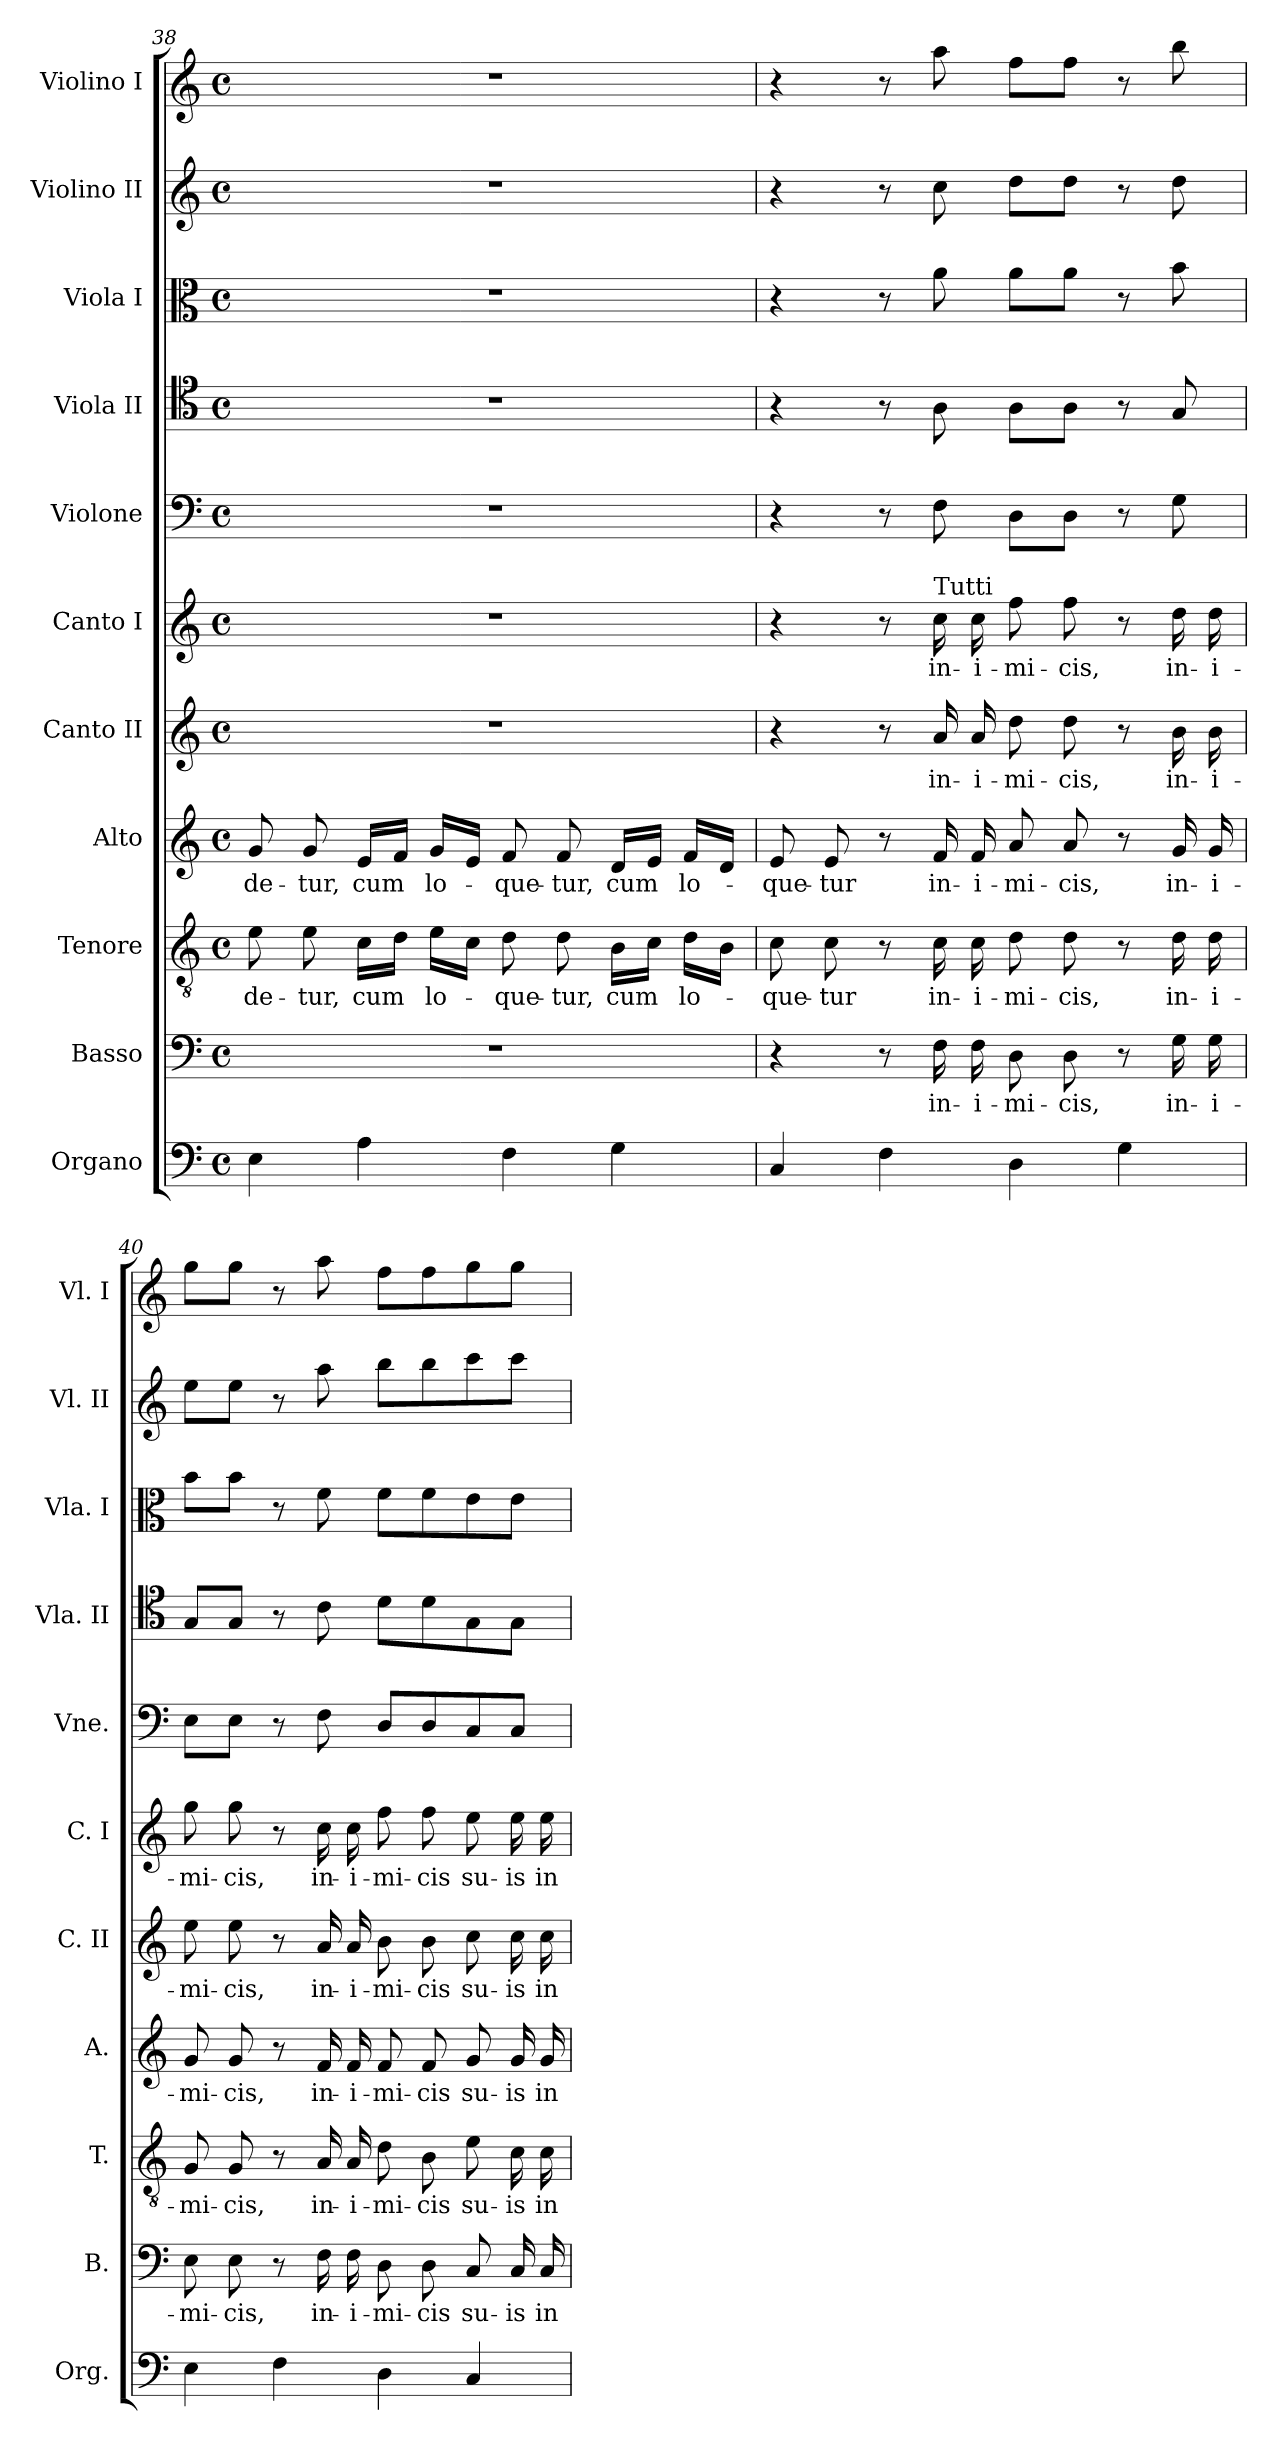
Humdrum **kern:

**kern	**kern	**text	**kern	**text	**kern	**text	**kern	**text	**kern	**text	**kern	**kern	**kern	**kern	**kern
*part11	*part10	*part10	*part9	*part9	*part8	*part8	*part7	*part7	*part6	*part6	*part5	*part4	*part3	*part2	*part1
*staff11	*staff10	*staff10	*staff9	*staff9	*staff8	*staff8	*staff7	*staff7	*staff6	*staff6	*staff5	*staff4	*staff3	*staff2	*staff1
*I"Organo	*I"Basso	*	*I"Tenore	*	*I"Alto	*	*I"Canto II	*	*I"Canto I	*	*I"Violone	*I"Viola II	*I"Viola I	*I"Violino II	*I"Violino I
*I'Org.	*I'B.	*	*I'T.	*	*I'A.	*	*I'C. II	*	*I'C. I	*	*I'Vne.	*I'Vla. II	*I'Vla. I	*I'Vl. II	*I'Vl. I
*clefF4	*clefF4	*	*clefGv2	*	*clefG2	*	*clefG2	*	*clefG2	*	*clefF4	*clefC4	*clefC3	*clefG2	*clefG2
*	*	*	*ITrd7c12	*	*	*	*	*	*	*	*	*	*	*	*
*k[]	*k[]	*	*k[]	*	*k[]	*	*k[]	*	*k[]	*	*k[]	*k[]	*k[]	*k[]	*k[]
*C:	*C:	*	*C:	*	*C:	*	*C:	*	*C:	*	*C:	*C:	*C:	*C:	*C:
*M4/4	*M4/4	*	*M4/4	*	*M4/4	*	*M4/4	*	*M4/4	*	*M4/4	*M4/4	*M4/4	*M4/4	*M4/4
*met(c)	*met(c)	*	*met(c)	*	*met(c)	*	*met(c)	*	*met(c)	*	*met(c)	*met(c)	*met(c)	*met(c)	*met(c)
=38	=38	=38	=38	=38	=38	=38	=38	=38	=38	=38	=38	=38	=38	=38	=38
!	!	!	!	!LO:LY:b:color=#000000	!	!	!	!	!	!	!	!	!	!	!
!	!	!	!	!	!	!LO:LY:b:color=#000000	!	!	!	!	!	!	!	!	!
4Ei\	1r	.	8Ei\	-de-	8gi/	-de-	1r	.	1r	.	1r	1r	1r	1r	1r
!	!	!	!	!LO:LY:b:color=#000000	!	!	!	!	!	!	!	!	!	!	!
!	!	!	!	!	!	!LO:LY:b:color=#000000	!	!	!	!	!	!	!	!	!
.	.	.	8Ei\	-tur,	8gi/	-tur,	.	.	.	.	.	.	.	.	.
!	!	!	!	!LO:LY:b:color=#000000	!	!	!	!	!	!	!	!	!	!	!
!	!	!	!	!	!	!LO:LY:b:color=#000000	!	!	!	!	!	!	!	!	!
4Ai\	.	.	16Ci\LL	cum	16ei/LL	cum	.	.	.	.	.	.	.	.	.
.	.	.	16Di\JJ	.	16fi/JJ	.	.	.	.	.	.	.	.	.	.
!	!	!	!	!LO:LY:b:color=#000000	!	!	!	!	!	!	!	!	!	!	!
!	!	!	!	!	!	!LO:LY:b:color=#000000	!	!	!	!	!	!	!	!	!
.	.	.	16Ei\LL	lo-	16gi/LL	lo-	.	.	.	.	.	.	.	.	.
.	.	.	16Ci\JJ	.	16ei/JJ	.	.	.	.	.	.	.	.	.	.
!	!	!	!	!LO:LY:b:color=#000000	!	!	!	!	!	!	!	!	!	!	!
!	!	!	!	!	!	!LO:LY:b:color=#000000	!	!	!	!	!	!	!	!	!
4Fi\	.	.	8Di\	-que-	8fi/	-que-	.	.	.	.	.	.	.	.	.
!	!	!	!	!LO:LY:b:color=#000000	!	!	!	!	!	!	!	!	!	!	!
!	!	!	!	!	!	!LO:LY:b:color=#000000	!	!	!	!	!	!	!	!	!
.	.	.	8Di\	-tur,	8fi/	-tur,	.	.	.	.	.	.	.	.	.
!	!	!	!	!LO:LY:b:color=#000000	!	!	!	!	!	!	!	!	!	!	!
!	!	!	!	!	!	!LO:LY:b:color=#000000	!	!	!	!	!	!	!	!	!
4Gi\	.	.	16BBi\LL	cum	16di/LL	cum	.	.	.	.	.	.	.	.	.
.	.	.	16Ci\JJ	.	16ei/JJ	.	.	.	.	.	.	.	.	.	.
!	!	!	!	!LO:LY:b:color=#000000	!	!	!	!	!	!	!	!	!	!	!
!	!	!	!	!	!	!LO:LY:b:color=#000000	!	!	!	!	!	!	!	!	!
.	.	.	16Di\LL	lo-	16fi/LL	lo-	.	.	.	.	.	.	.	.	.
.	.	.	16BBi\JJ	.	16di/JJ	.	.	.	.	.	.	.	.	.	.
!!LO:LB:g=z
=39	=39	=39	=39	=39	=39	=39	=39	=39	=39	=39	=39	=39	=39	=39	=39
!	!	!	!	!LO:LY:b:color=#000000	!	!	!	!	!	!	!	!	!	!	!
!	!	!	!	!	!	!LO:LY:b:color=#000000	!	!	!	!	!	!	!	!	!
4Ci/	4r	.	8Ci\	-que-	8ei/	-que-	4r	.	4r	.	4r	4r	4r	4r	4r
!	!	!	!	!LO:LY:b:color=#000000	!	!	!	!	!	!	!	!	!	!	!
!	!	!	!	!	!	!LO:LY:b:color=#000000	!	!	!	!	!	!	!	!	!
.	.	.	8Ci\	-tur	8ei/	-tur	.	.	.	.	.	.	.	.	.
4Fi\	8r	.	8r	.	8r	.	8r	.	8r	.	8r	8r	8r	8r	8r
!	!	!LO:LY:b:color=#000000	!	!	!	!	!	!	!	!	!	!	!	!	!
!	!	!	!	!LO:LY:b:color=#000000	!	!	!	!	!	!	!	!	!	!	!
!	!	!	!	!	!	!LO:LY:b:color=#000000	!	!	!	!	!	!	!	!	!
!	!	!	!	!	!	!	!	!LO:LY:b:color=#000000	!	!	!	!	!	!	!
!	!	!	!	!	!	!	!	!	!LO:TX:a:t=Tutti	!	!	!	!	!	!
!	!	!	!	!	!	!	!	!	!	!LO:LY:b:color=#000000	!	!	!	!	!
.	16Fi\	in-	16Ci\	in-	16fi/	in-	16ai/	in-	16cci\	in-	8Fi\	8Ai\	8ai\	8cci\	8aai\
!	!	!LO:LY:b:color=#000000	!	!	!	!	!	!	!	!	!	!	!	!	!
!	!	!	!	!LO:LY:b:color=#000000	!	!	!	!	!	!	!	!	!	!	!
!	!	!	!	!	!	!LO:LY:b:color=#000000	!	!	!	!	!	!	!	!	!
!	!	!	!	!	!	!	!	!LO:LY:b:color=#000000	!	!	!	!	!	!	!
!	!	!	!	!	!	!	!	!	!	!LO:LY:b:color=#000000	!	!	!	!	!
.	16Fi\	-i-	16Ci\	-i-	16fi/	-i-	16ai/	-i-	16cci\	-i-	.	.	.	.	.
!	!	!LO:LY:b:color=#000000	!	!	!	!	!	!	!	!	!	!	!	!	!
!	!	!	!	!LO:LY:b:color=#000000	!	!	!	!	!	!	!	!	!	!	!
!	!	!	!	!	!	!LO:LY:b:color=#000000	!	!	!	!	!	!	!	!	!
!	!	!	!	!	!	!	!	!LO:LY:b:color=#000000	!	!	!	!	!	!	!
!	!	!	!	!	!	!	!	!	!	!LO:LY:b:color=#000000	!	!	!	!	!
4Di\	8Di\	-mi-	8Di\	-mi-	8ai/	-mi-	8ddi\	-mi-	8ffi\	-mi-	8Di\L	8Ai\L	8ai\L	8ddi\L	8ffi\L
!	!	!LO:LY:b:color=#000000	!	!	!	!	!	!	!	!	!	!	!	!	!
!	!	!	!	!LO:LY:b:color=#000000	!	!	!	!	!	!	!	!	!	!	!
!	!	!	!	!	!	!LO:LY:b:color=#000000	!	!	!	!	!	!	!	!	!
!	!	!	!	!	!	!	!	!LO:LY:b:color=#000000	!	!	!	!	!	!	!
!	!	!	!	!	!	!	!	!	!	!LO:LY:b:color=#000000	!	!	!	!	!
.	8Di\	-cis,	8Di\	-cis,	8ai/	-cis,	8ddi\	-cis,	8ffi\	-cis,	8Di\J	8Ai\J	8ai\J	8ddi\J	8ffi\J
4Gi\	8r	.	8r	.	8r	.	8r	.	8r	.	8r	8r	8r	8r	8r
!	!	!LO:LY:b:color=#000000	!	!	!	!	!	!	!	!	!	!	!	!	!
!	!	!	!	!LO:LY:b:color=#000000	!	!	!	!	!	!	!	!	!	!	!
!	!	!	!	!	!	!LO:LY:b:color=#000000	!	!	!	!	!	!	!	!	!
!	!	!	!	!	!	!	!	!LO:LY:b:color=#000000	!	!	!	!	!	!	!
!	!	!	!	!	!	!	!	!	!	!LO:LY:b:color=#000000	!	!	!	!	!
.	16Gi\	in-	16Di\	in-	16gi/	in-	16bi\	in-	16ddi\	in-	8Gi\	8Gi/	8bi\	8ddi\	8bbi\
!	!	!LO:LY:b:color=#000000	!	!	!	!	!	!	!	!	!	!	!	!	!
!	!	!	!	!LO:LY:b:color=#000000	!	!	!	!	!	!	!	!	!	!	!
!	!	!	!	!	!	!LO:LY:b:color=#000000	!	!	!	!	!	!	!	!	!
!	!	!	!	!	!	!	!	!LO:LY:b:color=#000000	!	!	!	!	!	!	!
!	!	!	!	!	!	!	!	!	!	!LO:LY:b:color=#000000	!	!	!	!	!
.	16Gi\	-i-	16Di\	-i-	16gi/	-i-	16bi\	-i-	16ddi\	-i-	.	.	.	.	.
=40	=40	=40	=40	=40	=40	=40	=40	=40	=40	=40	=40	=40	=40	=40	=40
!	!	!LO:LY:b:color=#000000	!	!	!	!	!	!	!	!	!	!	!	!	!
!	!	!	!	!LO:LY:b:color=#000000	!	!	!	!	!	!	!	!	!	!	!
!	!	!	!	!	!	!LO:LY:b:color=#000000	!	!	!	!	!	!	!	!	!
!	!	!	!	!	!	!	!	!LO:LY:b:color=#000000	!	!	!	!	!	!	!
!	!	!	!	!	!	!	!	!	!	!LO:LY:b:color=#000000	!	!	!	!	!
4Ei\	8Ei\	-mi-	8GGi/	-mi-	8gi/	-mi-	8eei\	-mi-	8ggi\	-mi-	8Ei\L	8Gi/L	8bi\L	8eei\L	8ggi\L
!	!	!LO:LY:b:color=#000000	!	!	!	!	!	!	!	!	!	!	!	!	!
!	!	!	!	!LO:LY:b:color=#000000	!	!	!	!	!	!	!	!	!	!	!
!	!	!	!	!	!	!LO:LY:b:color=#000000	!	!	!	!	!	!	!	!	!
!	!	!	!	!	!	!	!	!LO:LY:b:color=#000000	!	!	!	!	!	!	!
!	!	!	!	!	!	!	!	!	!	!LO:LY:b:color=#000000	!	!	!	!	!
.	8Ei\	-cis,	8GGi/	-cis,	8gi/	-cis,	8eei\	-cis,	8ggi\	-cis,	8Ei\J	8Gi/J	8bi\J	8eei\J	8ggi\J
4Fi\	8r	.	8r	.	8r	.	8r	.	8r	.	8r	8r	8r	8r	8r
!	!	!LO:LY:b:color=#000000	!	!	!	!	!	!	!	!	!	!	!	!	!
!	!	!	!	!LO:LY:b:color=#000000	!	!	!	!	!	!	!	!	!	!	!
!	!	!	!	!	!	!LO:LY:b:color=#000000	!	!	!	!	!	!	!	!	!
!	!	!	!	!	!	!	!	!LO:LY:b:color=#000000	!	!	!	!	!	!	!
!	!	!	!	!	!	!	!	!	!	!LO:LY:b:color=#000000	!	!	!	!	!
.	16Fi\	in-	16AAi/	in-	16fi/	in-	16ai/	in-	16cci\	in-	8Fi\	8ci\	8fi\	8aai\	8aai\
!	!	!LO:LY:b:color=#000000	!	!	!	!	!	!	!	!	!	!	!	!	!
!	!	!	!	!LO:LY:b:color=#000000	!	!	!	!	!	!	!	!	!	!	!
!	!	!	!	!	!	!LO:LY:b:color=#000000	!	!	!	!	!	!	!	!	!
!	!	!	!	!	!	!	!	!LO:LY:b:color=#000000	!	!	!	!	!	!	!
!	!	!	!	!	!	!	!	!	!	!LO:LY:b:color=#000000	!	!	!	!	!
.	16Fi\	-i-	16AAi/	-i-	16fi/	-i-	16ai/	-i-	16cci\	-i-	.	.	.	.	.
!	!	!LO:LY:b:color=#000000	!	!	!	!	!	!	!	!	!	!	!	!	!
!	!	!	!	!LO:LY:b:color=#000000	!	!	!	!	!	!	!	!	!	!	!
!	!	!	!	!	!	!LO:LY:b:color=#000000	!	!	!	!	!	!	!	!	!
!	!	!	!	!	!	!	!	!LO:LY:b:color=#000000	!	!	!	!	!	!	!
!	!	!	!	!	!	!	!	!	!	!LO:LY:b:color=#000000	!	!	!	!	!
4Di\	8Di\	-mi-	8Di\	-mi-	8fi/	-mi-	8bi\	-mi-	8ffi\	-mi-	8Di/L	8di\L	8fi\L	8bbi\L	8ffi\L
!	!	!LO:LY:b:color=#000000	!	!	!	!	!	!	!	!	!	!	!	!	!
!	!	!	!	!LO:LY:b:color=#000000	!	!	!	!	!	!	!	!	!	!	!
!	!	!	!	!	!	!LO:LY:b:color=#000000	!	!	!	!	!	!	!	!	!
!	!	!	!	!	!	!	!	!LO:LY:b:color=#000000	!	!	!	!	!	!	!
!	!	!	!	!	!	!	!	!	!	!LO:LY:b:color=#000000	!	!	!	!	!
.	8Di\	-cis	8BBi\	-cis	8fi/	-cis	8bi\	-cis	8ffi\	-cis	8Di/	8di\	8fi\	8bbi\	8ffi\
!	!	!LO:LY:b:color=#000000	!	!	!	!	!	!	!	!	!	!	!	!	!
!	!	!	!	!LO:LY:b:color=#000000	!	!	!	!	!	!	!	!	!	!	!
!	!	!	!	!	!	!LO:LY:b:color=#000000	!	!	!	!	!	!	!	!	!
!	!	!	!	!	!	!	!	!LO:LY:b:color=#000000	!	!	!	!	!	!	!
!	!	!	!	!	!	!	!	!	!	!LO:LY:b:color=#000000	!	!	!	!	!
4Ci/	8Ci/	su-	8Ei\	su-	8gi/	su-	8cci\	su-	8eei\	su-	8Ci/	8Gi\	8ei\	8ccci\	8ggi\
!	!	!LO:LY:b:color=#000000	!	!	!	!	!	!	!	!	!	!	!	!	!
!	!	!	!	!LO:LY:b:color=#000000	!	!	!	!	!	!	!	!	!	!	!
!	!	!	!	!	!	!LO:LY:b:color=#000000	!	!	!	!	!	!	!	!	!
!	!	!	!	!	!	!	!	!LO:LY:b:color=#000000	!	!	!	!	!	!	!
!	!	!	!	!	!	!	!	!	!	!LO:LY:b:color=#000000	!	!	!	!	!
.	16Ci/	-is	16Ci\	-is	16gi/	-is	16cci\	-is	16eei\	-is	8Ci/J	8Gi\J	8ei\J	8ccci\J	8ggi\J
!	!	!LO:LY:b:color=#000000	!	!	!	!	!	!	!	!	!	!	!	!	!
!	!	!	!	!LO:LY:b:color=#000000	!	!	!	!	!	!	!	!	!	!	!
!	!	!	!	!	!	!LO:LY:b:color=#000000	!	!	!	!	!	!	!	!	!
!	!	!	!	!	!	!	!	!LO:LY:b:color=#000000	!	!	!	!	!	!	!
!	!	!	!	!	!	!	!	!	!	!LO:LY:b:color=#000000	!	!	!	!	!
.	16Ci/	in	16Ci\	in	16gi/	in	16cci\	in	16eei\	in	.	.	.	.	.
=	=	=	=	=	=	=	=	=	=	=	=	=	=	=	=
*-	*-	*-	*-	*-	*-	*-	*-	*-	*-	*-	*-	*-	*-	*-	*-
